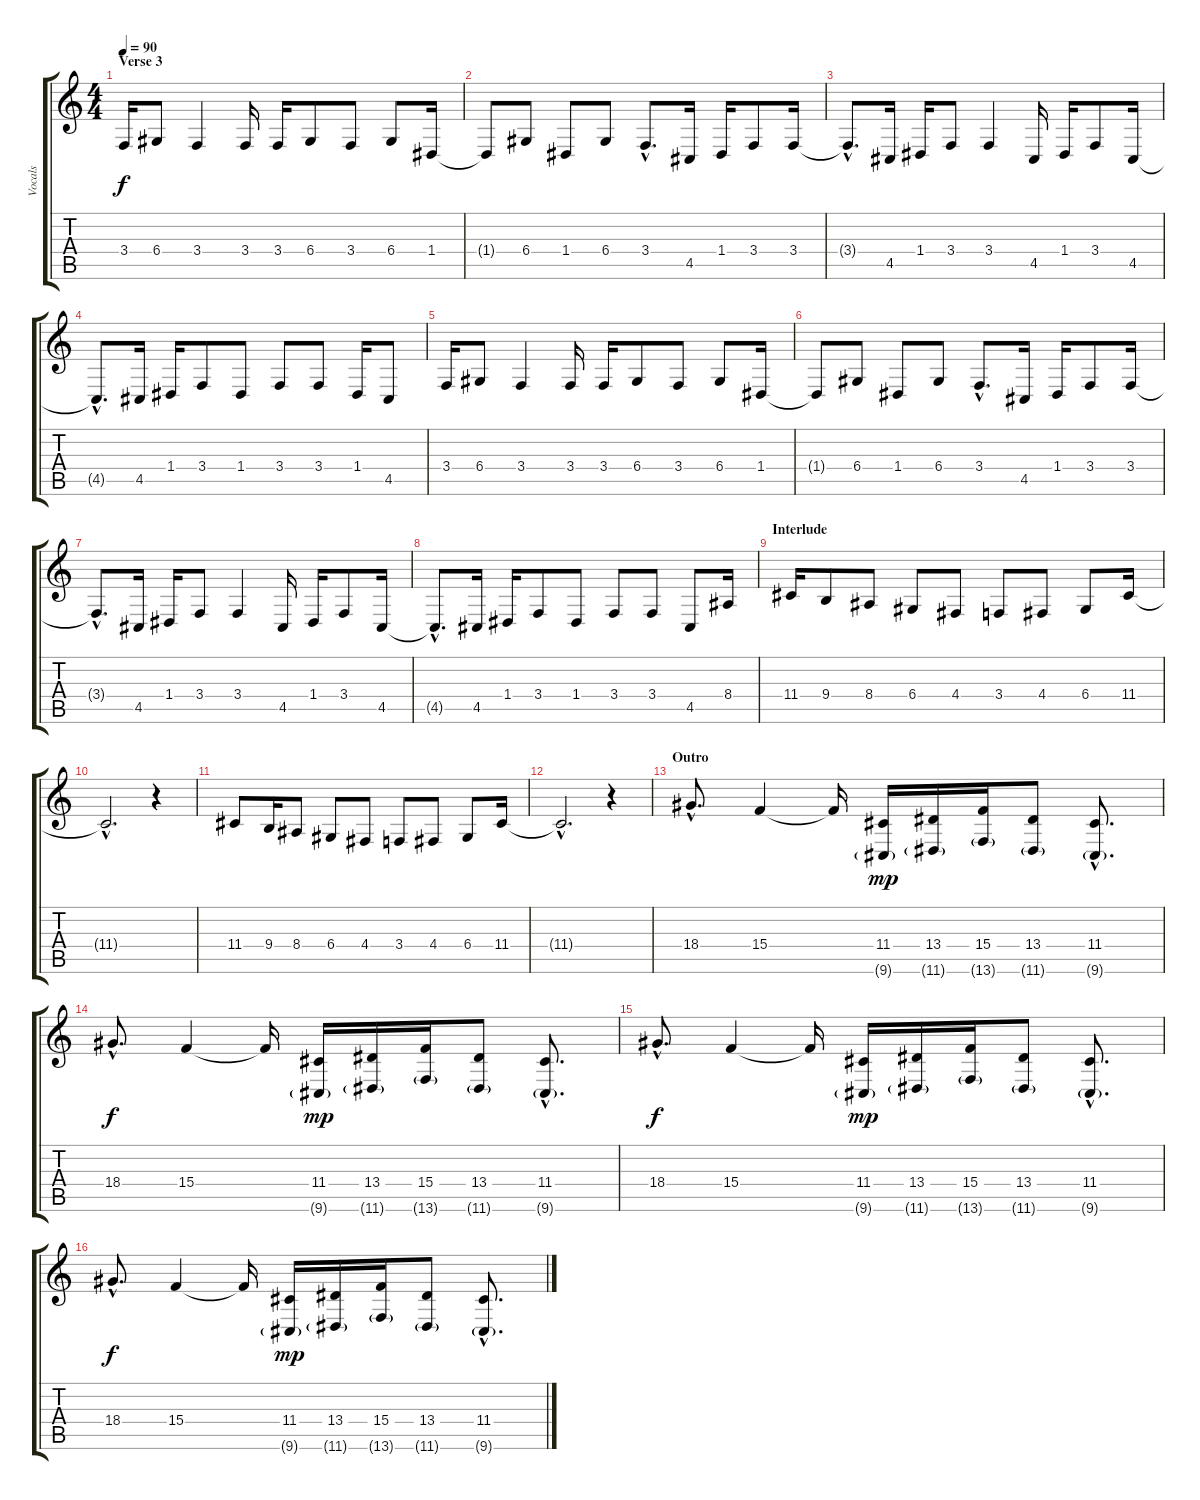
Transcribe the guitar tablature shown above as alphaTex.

\track ("Vocals" "Vocals") {instrument lead1square}
\staff {score tabs}
\tuning (E4 B3 G3 D3 A2 E2) {hide}
\ts (4 4)
\section ("" "Verse 3")
\tempo 90
\clef g2
\ks c
3.4.16{dy f volume 11} 6.4.8 3.4.4 3.4.16 3.4.16 6.4.8 3.4.8 6.4.8 1.4.16 |
1.4{t}.8 6.4.8 1.4.8 6.4.8 3.4{hac}.8{d} 4.5.16 1.4.16 3.4.8 3.4.16 |
3.4{hac t}.8{d} 4.5.16 1.4.16 3.4.8 3.4.4 4.5.16 1.4.16 3.4.8 4.5.16 |
4.5{hac t}.8{d} 4.5.16 1.4.16 3.4.8 1.4.8 3.4.8 3.4.8 1.4.16 4.5.8 |
3.4.16{volume 14} 6.4.8 3.4.4 3.4.16 3.4.16 6.4.8 3.4.8 6.4.8 1.4.16 |
1.4{t}.8 6.4.8 1.4.8 6.4.8 3.4{hac}.8{d} 4.5.16 1.4.16 3.4.8 3.4.16 |
3.4{hac t}.8{d} 4.5.16 1.4.16 3.4.8 3.4.4 4.5.16 1.4.16 3.4.8 4.5.16 |
4.5{hac t}.8{d} 4.5.16 1.4.16 3.4.8 1.4.8 3.4.8 3.4.8 4.5.8 8.4.16 |
\section ("" "Interlude")
11.4.16 9.4.8 8.4.8 6.4.8 4.4.8 3.4.8 4.4.8 6.4.8 11.4.16 |
11.4{hac t}.2{d} r.4 |
11.4.8 9.4.16 8.4.8 6.4.8 4.4.8 3.4.8 4.4.8 6.4.8 11.4.16 |
11.4{hac t}.2{d} r.4 |
\section ("" "Outro")
18.4{hac}.8{d} 15.4.4 15.4{t}.16 (11.4 9.6{g}).16{dy mp} (13.4 11.6{g}).16 (15.4 13.6{g}).16 (13.4 11.6{g}).8 (11.4{hac} 9.6{g hac}).8{d} |
18.4{hac}.8{d dy f} 15.4.4 15.4{t}.16 (11.4 9.6{g}).16{dy mp} (13.4 11.6{g}).16 (15.4 13.6{g}).16 (13.4 11.6{g}).8 (11.4{hac} 9.6{g hac}).8{d} |
18.4{hac}.8{d dy f} 15.4.4 15.4{t}.16 (11.4 9.6{g}).16{dy mp} (13.4 11.6{g}).16 (15.4 13.6{g}).16 (13.4 11.6{g}).8 (11.4{hac} 9.6{g hac}).8{d} |
18.4{hac}.8{d dy f} 15.4.4 15.4{t}.16 (11.4 9.6{g}).16{dy mp} (13.4 11.6{g}).16 (15.4 13.6{g}).16 (13.4 11.6{g}).8 (11.4{hac} 9.6{g hac}).8{d}
